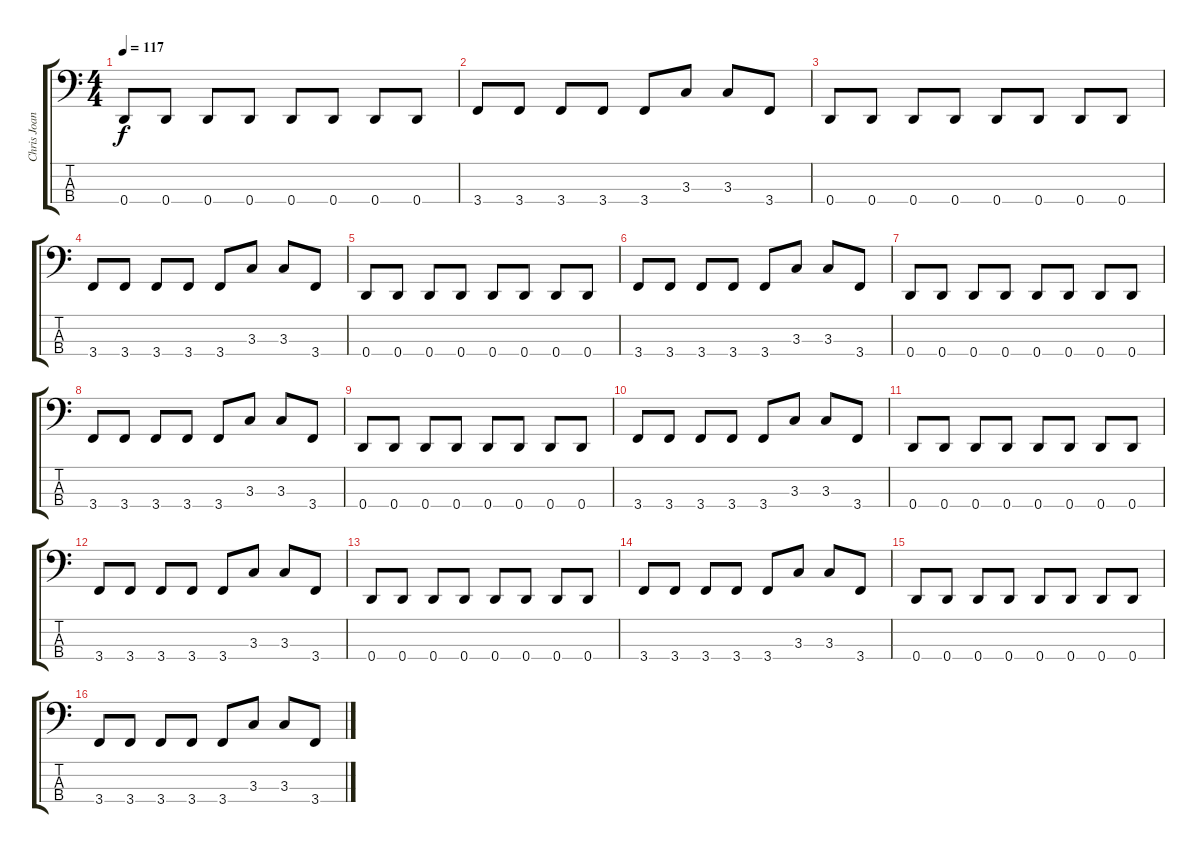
\track ("Chris Joannou" "Chris Joan") {instrument electricbasspick}
\staff {score tabs}
\tuning (G2 D2 A1 D1) {hide}
\ts (4 4)
\tempo 117
\clef f4
\ks c
0.4.8{dy f} 0.4.8 0.4.8 0.4.8 0.4.8 0.4.8 0.4.8 0.4.8 |
3.4.8 3.4.8 3.4.8 3.4.8 3.4.8 3.3.8 3.3.8 3.4.8 |
0.4.8 0.4.8 0.4.8 0.4.8 0.4.8 0.4.8 0.4.8 0.4.8 |
3.4.8 3.4.8 3.4.8 3.4.8 3.4.8 3.3.8 3.3.8 3.4.8 |
0.4.8 0.4.8 0.4.8 0.4.8 0.4.8 0.4.8 0.4.8 0.4.8 |
3.4.8 3.4.8 3.4.8 3.4.8 3.4.8 3.3.8 3.3.8 3.4.8 |
0.4.8 0.4.8 0.4.8 0.4.8 0.4.8 0.4.8 0.4.8 0.4.8 |
3.4.8 3.4.8 3.4.8 3.4.8 3.4.8 3.3.8 3.3.8 3.4.8 |
0.4.8 0.4.8 0.4.8 0.4.8 0.4.8 0.4.8 0.4.8 0.4.8 |
3.4.8 3.4.8 3.4.8 3.4.8 3.4.8 3.3.8 3.3.8 3.4.8 |
0.4.8 0.4.8 0.4.8 0.4.8 0.4.8 0.4.8 0.4.8 0.4.8 |
3.4.8 3.4.8 3.4.8 3.4.8 3.4.8 3.3.8 3.3.8 3.4.8 |
0.4.8 0.4.8 0.4.8 0.4.8 0.4.8 0.4.8 0.4.8 0.4.8 |
3.4.8 3.4.8 3.4.8 3.4.8 3.4.8 3.3.8 3.3.8 3.4.8 |
0.4.8 0.4.8 0.4.8 0.4.8 0.4.8 0.4.8 0.4.8 0.4.8 |
3.4.8 3.4.8 3.4.8 3.4.8 3.4.8 3.3.8 3.3.8 3.4.8
